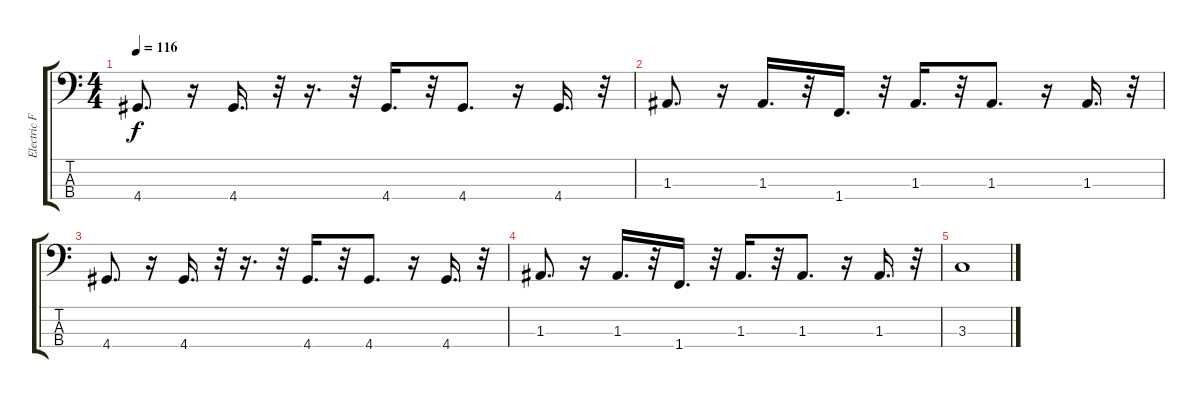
\track ("Electric Finger Bass" "Electric F") {instrument electricbassfinger}
\staff {score tabs}
\tuning (G2 D2 A1 E1) {hide}
\ts (4 4)
\tempo 116
\clef f4
\ks c
4.4.8{d dy f} r.16 4.4.16{d} r.32 r.16{d} r.32 4.4.16{d} r.32 4.4.8{d} r.16 4.4.16{d} r.32 |
1.3.8{d} r.16 1.3.16{d} r.32 1.4.16{d} r.32 1.3.16{d} r.32 1.3.8{d} r.16 1.3.16{d} r.32 |
4.4.8{d} r.16 4.4.16{d} r.32 r.16{d} r.32 4.4.16{d} r.32 4.4.8{d} r.16 4.4.16{d} r.32 |
1.3.8{d} r.16 1.3.16{d} r.32 1.4.16{d} r.32 1.3.16{d} r.32 1.3.8{d} r.16 1.3.16{d} r.32 |
3.3.1
